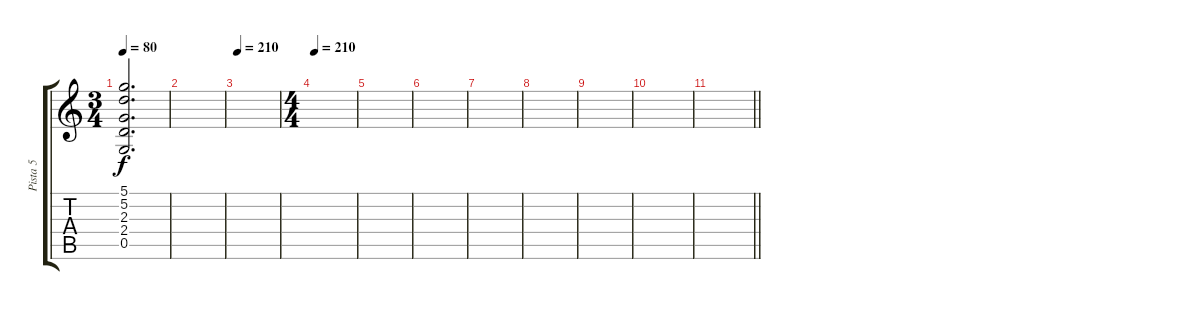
\track ("Pista 5" "Pista 5") {instrument acousticguitarsteel}
\staff {score tabs}
\tuning (D4 A3 F3 C3 G2 D2) {hide}
\ts (3 4)
\tempo 80
\clef g2
\ks c
(5.1{t} 5.2{t} 2.3{t} 2.4{t} 0.5{t}).2{d dy f} |
|
\tempo 210
|
\ts (4 4)
\tempo 210
|
|
|
|
|
|
|
\barLineRight lightlight
